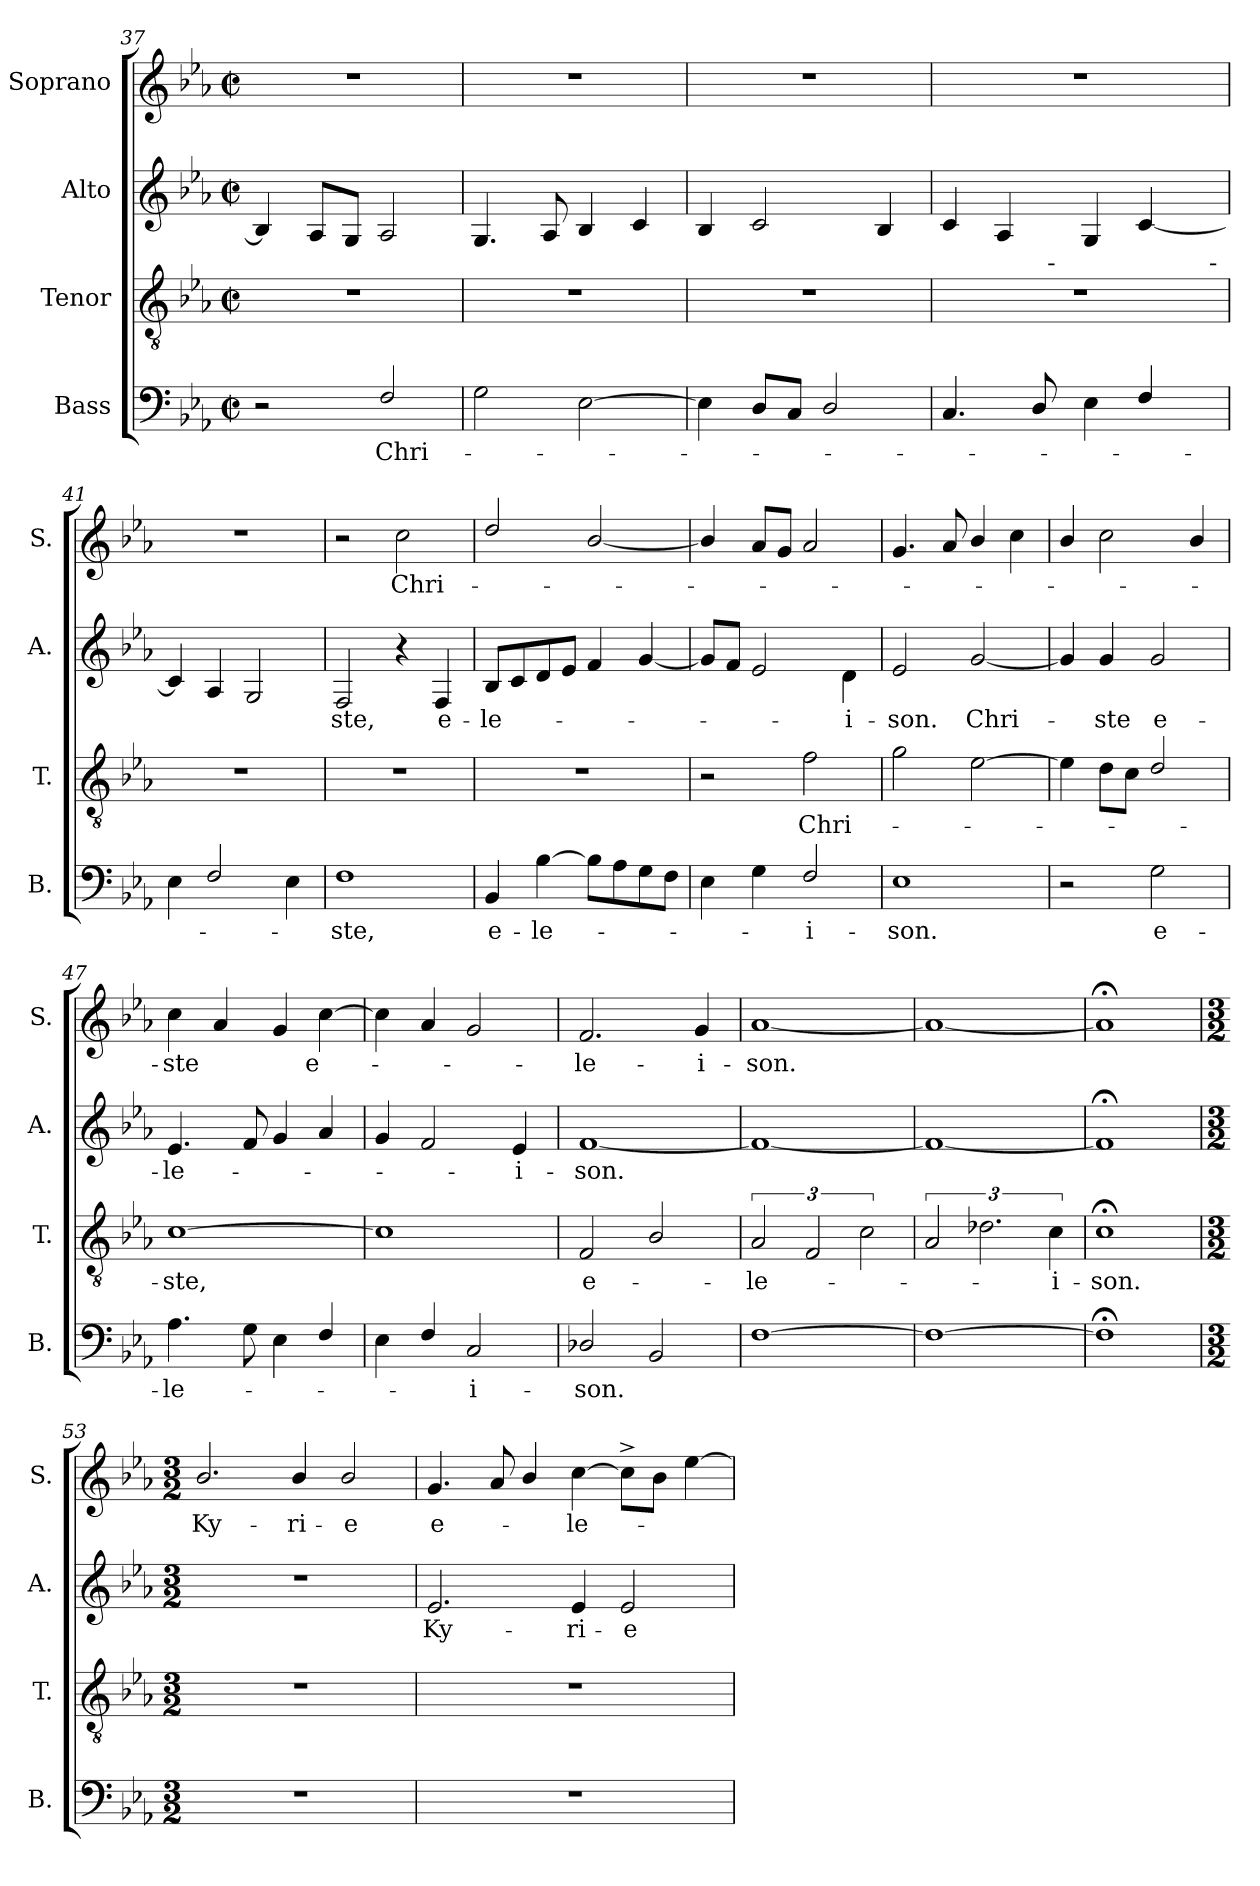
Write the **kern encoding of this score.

**kern	**text	**kern	**text	**kern	**text	**kern	**text
*part4	*part4	*part3	*part3	*part2	*part2	*part1	*part1
*staff4	*staff4	*staff3	*staff3	*staff2	*staff2	*staff1	*staff1
*I"Bass	*	*I"Tenor	*	*I"Alto	*	*I"Soprano	*
*I'B.	*	*I'T.	*	*I'A.	*	*I'S.	*
*clefF4	*	*clefGv2	*	*clefG2	*	*clefG2	*
*k[b-e-a-]	*	*k[b-e-a-]	*	*k[b-e-a-]	*	*k[b-e-a-]	*
*E-:	*	*E-:	*	*E-:	*	*E-:	*
*M2/2	*	*M2/2	*	*M2/2	*	*M2/2	*
*met(c|)	*	*met(c|)	*	*met(c|)	*	*met(c|)	*
=37	=37	=37	=37	=37	=37	=37	=37
2r	.	1r	.	4B-/]	.	1r	.
.	.	.	.	8A-/L	.	.	.
.	.	.	.	8G/J	.	.	.
!	!LO:LY:b	!	!	!	!	!	!
2F/	Chri-	.	.	2A-/	.	.	.
=38	=38	=38	=38	=38	=38	=38	=38
2G\	.	1r	.	4.G/	.	1r	.
.	.	.	.	8A-/	.	.	.
[>2E-\	.	.	.	4B-/	.	.	.
.	.	.	.	4c/	.	.	.
=39	=39	=39	=39	=39	=39	=39	=39
4E-\]	.	1r	.	4B-/	.	1r	.
8D/L	.	.	.	2c/	.	.	.
8C/J	.	.	.	.	.	.	.
2D/	.	.	.	.	.	.	.
.	.	.	.	4B-/	.	.	.
!!LO:LB:g=z
=40	=40	=40	=40	=40	=40	=40	=40
*^	*	*^	*	*	*	*	*
*	*	*	*	*^	*	*	*	*	*
4.C/	4ryy	.	1r	4ryy	2ryy	.	4c/	.	1r	.
.	8ryy	.	.	8ryy	.	.	4A-/	.	.	.
8D/	32.ryy	.	.	32ryy	.	.	.	.	.	.
!	!	!	!	!LO:TX:a:t=-	!	!	!	!	!	!
.	.	.	.	2ryy	.	.	.	.	.	.
.	2ryy	.	.	.	.	.	.	.	.	.
4E-\	.	.	.	.	4...ryy	.	4G/	.	.	.
4F/	.	.	.	.	.	.	[<4c/	.	.	.
.	.	.	.	16.ryy	.	.	.	.	.	.
.	16ryy	.	.	.	.	.	.	.	.	.
!	!	!	!	!	!LO:TX:a:t=-	!	!	!	!	!
.	.	.	.	.	32ryy	.	.	.	.	.
.	64ryy	.	.	.	.	.	.	.	.	.
*v	*v	*	*	*	*	*	*	*	*	*
*	*	*v	*v	*v	*	*	*	*	*
=41	=41	=41	=41	=41	=41	=41	=41
4E-\	.	1r	.	4c/]	.	1r	.
2F/	.	.	.	4A-/	.	.	.
.	.	.	.	2G/	.	.	.
4E-\	.	.	.	.	.	.	.
=42	=42	=42	=42	=42	=42	=42	=42
!	!LO:LY:b:cj	!	!	!	!LO:LY:b:cj	!	!
1F	-ste,	1r	.	2F/	-ste,	2r	.
!	!	!	!	!	!	!	!LO:LY:b
.	.	.	.	4r	.	2cc\	Chri-
!	!	!	!	!	!LO:LY:b:cj	!	!
.	.	.	.	4F/	e-	.	.
=43	=43	=43	=43	=43	=43	=43	=43
!	!LO:LY:b:cj	!	!	!	!LO:LY:b:cj	!	!
4BB-/	e-	1r	.	8B-/L	-le-	2dd/	.
.	.	.	.	8c/	.	.	.
!	!LO:LY:b:cj	!	!	!	!	!	!
[>4B-\	-le-	.	.	8d/	.	.	.
.	.	.	.	8e-/J	.	.	.
8B-\L]	.	.	.	4f/	.	[<2b-/	.
8A-\	.	.	.	.	.	.	.
8G\	.	.	.	[<4g/	.	.	.
8F\J	.	.	.	.	.	.	.
=44	=44	=44	=44	=44	=44	=44	=44
4E-\	.	2r	.	8g/L]	.	4b-/]	.
.	.	.	.	8f/J	.	.	.
4G\	.	.	.	2e-/	.	8a-/L	.
.	.	.	.	.	.	8g/J	.
!	!LO:LY:b:cj	!	!LO:LY:b	!	!	!	!
2F/	-i-	2f\	Chri-	.	.	2a-/	.
!	!	!	!	!	!LO:LY:b:cj	!	!
.	.	.	.	4d\	-i-	.	.
=45	=45	=45	=45	=45	=45	=45	=45
!	!LO:LY:b:cj	!	!	!	!LO:LY:b:cj	!	!
1E-	-son.	2g\	.	2e-/	-son.	4.g/	.
.	.	.	.	.	.	8a-/	.
!	!	!	!	!	!LO:LY:b	!	!
.	.	[>2e-\	.	[<2g/	Chri-	4b-/	.
.	.	.	.	.	.	4cc\	.
=46	=46	=46	=46	=46	=46	=46	=46
2r	.	4e-\]	.	4g/]	.	4b-/	.
!	!	!	!	!	!LO:LY:b:cj	!	!
.	.	8d\L	.	4g/	-ste	2cc\	.
.	.	8c\J	.	.	.	.	.
!	!LO:LY:b:cj	!	!	!	!LO:LY:b:cj	!	!
2G\	e-	2d/	.	2g/	e-	.	.
.	.	.	.	.	.	4b-/	.
!!LO:LB:g=z
=47	=47	=47	=47	=47	=47	=47	=47
!	!LO:LY:b:cj	!	!LO:LY:b:cj	!	!LO:LY:b:cj	!	!LO:LY:b:cj
4.A-\	-le-	[>1c	-ste,	4.e-/	-le-	4cc\	-ste
.	.	.	.	.	.	4a-/	.
8G\	.	.	.	8f/	.	.	.
4E-\	.	.	.	4g/	.	4g/	.
!	!	!	!	!	!	!	!LO:LY:b:cj
4F/	.	.	.	4a-/	.	[>4cc\	e-
=48	=48	=48	=48	=48	=48	=48	=48
4E-\	.	1c]	.	4g/	.	4cc\]	.
4F/	.	.	.	2f/	.	4a-/	.
!	!LO:LY:b:cj	!	!	!	!	!	!
2C/	-i-	.	.	.	.	2g/	.
!	!	!	!	!	!LO:LY:b:cj	!	!
.	.	.	.	4e-/	-i-	.	.
=49	=49	=49	=49	=49	=49	=49	=49
!	!LO:LY:b:cj	!	!LO:LY:b:rj	!	!LO:LY:b:cj	!	!LO:LY:b:cj
2D-X/	-son.	2F/	e-	[>1f	-son.	2.f/	-le-
2BB-/	.	2B-/	.	.	.	.	.
!	!	!	!	!	!	!	!LO:LY:b:cj
.	.	.	.	.	.	4g/	-i-
=50	=50	=50	=50	=50	=50	=50	=50
!	!	!	!LO:LY:b:cj	!	!	!	!LO:LY:b:cj
[>1F	.	3A-/	-le-	1f_>	.	[<1a-	-son.
.	.	3F/	.	.	.	.	.
.	.	3c\	.	.	.	.	.
=51	=51	=51	=51	=51	=51	=51	=51
1F_>	.	3A-/	.	1f_>	.	1a-_<	.
.	.	3.d-X\	.	.	.	.	.
!	!	!	!LO:LY:b:cj	!	!	!	!
.	.	6c\	-i-	.	.	.	.
=52	=52	=52	=52	=52	=52	=52	=52
!	!	!	!LO:LY:b:cj	!	!	!	!
1F;<]	.	1c;<	-son.	1f;<]	.	1a-;<]	.
!!LO:PB:g=z
=53	=53	=53	=53	=53	=53	=53	=53
*M3/2	*	*M3/2	*	*M3/2	*	*M3/2	*
!	!	!	!	!LO:N:vis=1	!	!	!LO:LY:b:cj
1.r	.	1.r	.	1.r	.	2.b-/	Ky-
!	!	!	!	!	!	!	!LO:LY:b:cj
.	.	.	.	.	.	4b-/	-ri-
!	!	!	!	!	!	!	!LO:LY:b:cj
.	.	.	.	.	.	2b-/	-e
=54	=54	=54	=54	=54	=54	=54	=54
!	!	!	!	!	!LO:LY:b:cj	!	!LO:LY:b:cj
1.r	.	1.r	.	2.e-/	Ky-	4.g/	e-
.	.	.	.	.	.	8a-/	.
.	.	.	.	.	.	4b-/	.
!	!	!	!	!	!LO:LY:b:cj	!	!LO:LY:b:cj
.	.	.	.	4e-/	-ri-	[>4cc\	-le-
!	!	!	!	!	!LO:LY:b:cj	!	!
.	.	.	.	2e-/	-e	8cc^<\L]	.
.	.	.	.	.	.	8b-\J	.
.	.	.	.	.	.	[>4ee-\	.
=	=	=	=	=	=	=	=
*-	*-	*-	*-	*-	*-	*-	*-
